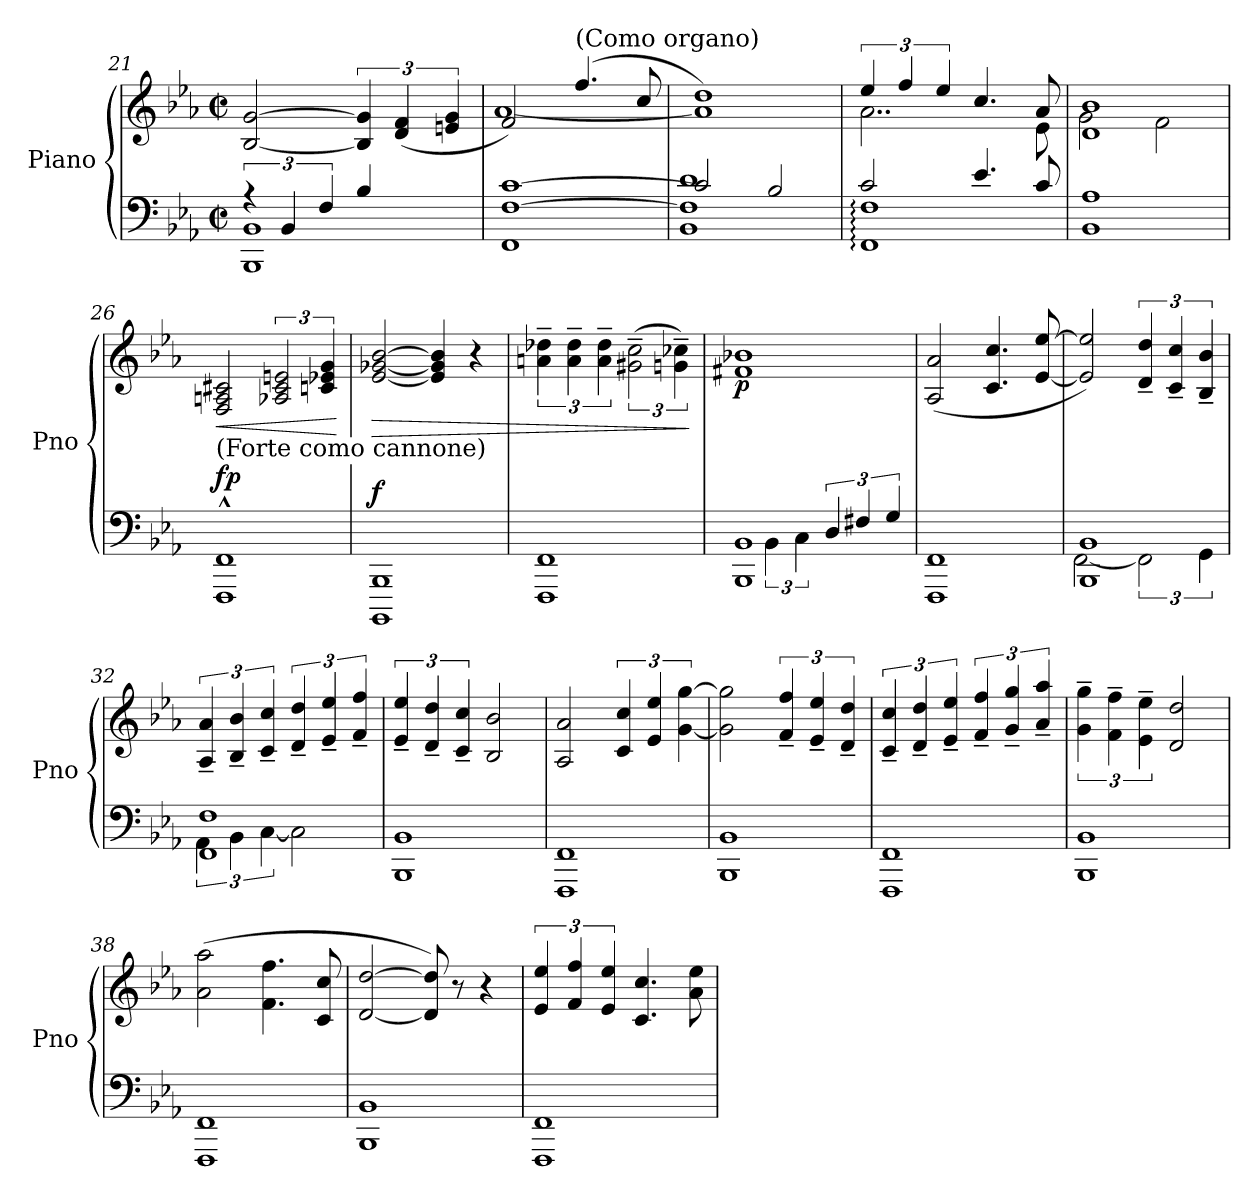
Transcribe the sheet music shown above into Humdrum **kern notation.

**kern	**kern	**dynam
*part1	*part1	*part1
*staff2	*staff1	*staff1/2
*I"Piano	*	*
*I'Pno	*	*
*clefF4	*clefG2	*
*k[b-e-a-]	*k[b-e-a-]	*
*M2/2	*M2/2	*
*met(c|)	*met(c|)	*
=21	=21	=21
*^	*	*
6r	1BBB- 1BB-	[2B-/ [2g/	.
6BB-/	.	.	.
6F/	.	.	.
4B-/	.	6B-/] 6g/]	.
.	.	(6d/ 6f/	.
4ryy	.	.	.
.	.	6en/ 6g/	.
=22	=22	=22	=22
*	*	*^	*
[1F [1c	1FF:	2f/)	[1a-	.
!	!	!LO:TX:a:t=(Como organo)	!	!
.	.	(4.ff/	.	.
.	.	8cc/	.	.
*	*	*v	*v	*
=23	=23	=23	=23
2c/]	1BB- 1F] 1d	1a-] 1dd)	.
2B-/	.	.	.
!!LO:LB:g=z
=24	=24	=24	=24
*	*	*^	*
2c/	1FF: 1F:	6ee-/	2..a-\	.
.	.	6ff/	.	.
.	.	6ee-/	.	.
4.e-/	.	4.cc/	.	.
8c/	.	8a-/	8e-\	.
=25	=25	=25	=25	=25
1BB- 1A-	1ryy	1d 1b-	2g\	.
.	.	.	2f\	.
*v	*v	*	*	*
=26	=26	=26	=26
!LO:TX:a:t=(Forte como cannone)	!	!	!
!	!	!	!LO:HP:b
!	!	!	!LO:DY:n=1:b=2
!	!	!	!LO:DY:n=2:a=2
*	*v	*v	*
1FFF^^ 1FF^^	2F/ 2An/ 2c#X/	< f p
.	3A-X/ 3c#/ 3en/	.
.	6cn/ 6e-X/ 6g/	.
.	.	[
=27	=27	=27
!	!	!LO:HP:b
!	!	!LO:DY:n=1:a=2
1BBBB- 1BBB-	[2e-/ [2g-X/ [2b-/	> f
.	4e-/] 4g-/] 4b-/]	.
.	4r	.
=28	=28	=28
1FFF 1FF	6an\~ 6dd-X\~	.
.	6a\~ 6dd-\~	.
.	6a\~ 6dd-\~	.
.	(3g#X\~ 3cc\~	.
.	6gn\~ 6cc-X\~)	.
.	.	]
=29	=29	=29
*^	*	*
!	!	!	!LO:DY:b
1BBB- 1BB-	6ryy	1f#X 1b-X	p
.	(6BB-\	.	.
.	6C\	.	.
.	6D/	.	.
.	6F#X/	.	.
.	6G/	.	.
*v	*v	*	*
!!LO:LB:g=z
=30	=30	=30
1FFF 1FF	(2A-/ 2a-/)	.
.	4.c/ 4.cc/	.
.	[8e-/ [8ee-/	.
=31	=31	=31
*^	*	*
1BBB- 1BB-	[2FF\	2e-/] 2ee-/])	.
.	3FF\]	6d/~ 6dd/~	.
.	.	6c/~ 6cc/~	.
.	6GG\	6B-/~ 6b-/~	.
=32	=32	=32	=32
1FF 1F	6AA-\	6A-/~ 6a-/~	.
.	6BB-\	6B-/~ 6b-/~	.
.	[6C\	6c/~ 6cc/~	.
.	2C\]	6d/~ 6dd/~	.
.	.	6e-/~ 6ee-/~	.
.	.	6f/~ 6ff/~	.
*v	*v	*	*
=33	=33	=33
1BBB- 1BB-	6e-/~ 6ee-/~	.
.	6d/~ 6dd/~	.
.	6c/~ 6cc/~	.
.	2B-/ 2b-/	.
=34	=34	=34
1FFF 1FF	2A-/ 2a-/	.
.	6c/ 6cc/	.
.	6e-/ 6ee-/	.
.	[6g\ [6gg\	.
=35	=35	=35
1BBB- 1BB-	2g\] 2gg\]	.
.	6f/~ 6ff/~	.
.	6e-/~ 6ee-/~	.
.	6d/~ 6dd/~	.
=36	=36	=36
1FFF 1FF	6c/~ 6cc/~	.
.	6d/~ 6dd/~	.
.	6e-/~ 6ee-/~	.
.	6f/~ 6ff/~	.
.	6g/~ 6gg/~	.
.	6a-/~ 6aa-/~	.
!!LO:PB:g=z
=37	=37	=37
1BBB- 1BB-	6g\~ 6gg\~	.
.	6f\~ 6ff\~	.
.	6e-\~ 6ee-\~	.
.	2d/ 2dd/	.
=38	=38	=38
1FFF 1FF	(2a-\ 2aa-\	.
.	4.f\ 4.ff\	.
.	8c/ 8cc/	.
=39	=39	=39
1BBB- 1BB-	[2d/ [2dd/	.
.	8d/] 8dd/])	.
.	8r	.
.	4r	.
=40	=40	=40
1FFF 1FF	6e-/ 6ee-/	.
.	6f/ 6ff/	.
.	6e-/ 6ee-/	.
.	4.c/ 4.cc/	.
.	8a-\ 8ee-\	.
=	=	=
*-	*-	*-
